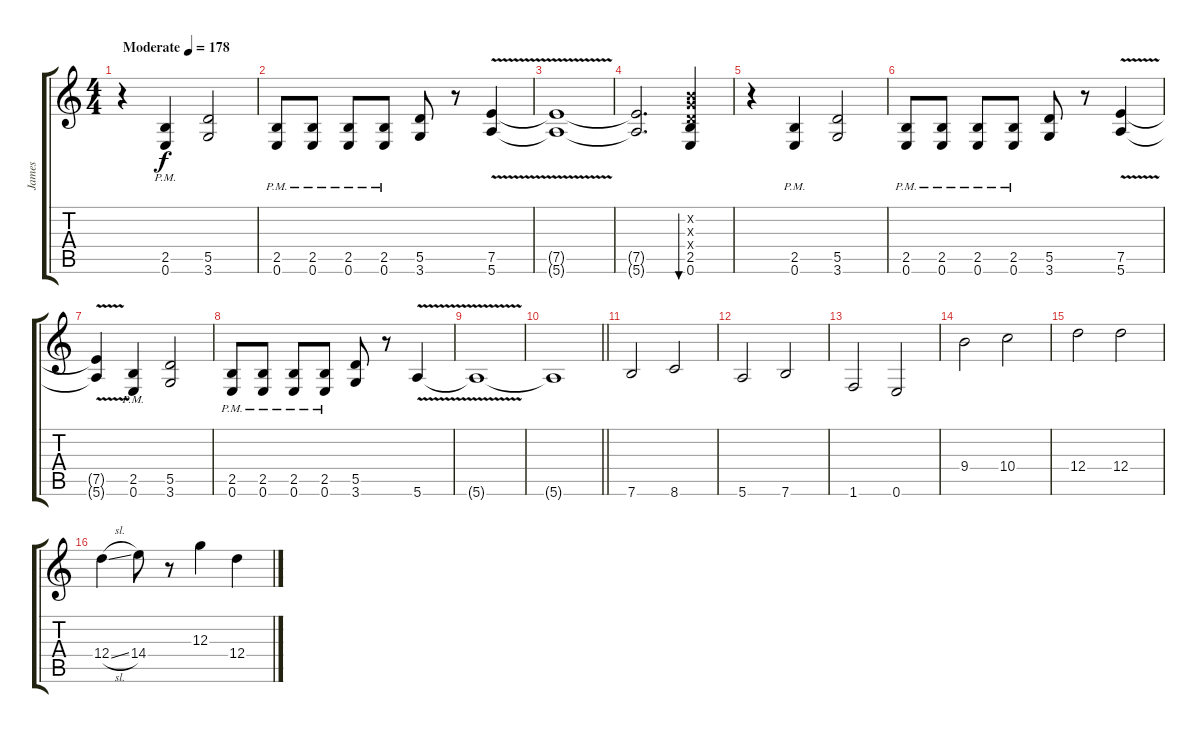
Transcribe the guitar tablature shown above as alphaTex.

\track ("James" "James") {instrument distortionguitar}
\staff {score tabs}
\tuning (E4 B3 G3 D3 A2 E2) {hide}
\ts (4 4)
\tempo (178 "Moderate")
\clef g2
\ks c
r.4{dy f instrument distortionguitar} (2.5{pm} 0.6{pm}).4 (5.5 3.6).2 |
(2.5{pm} 0.6{pm}).8 (2.5{pm} 0.6{pm}).8 (2.5{pm} 0.6{pm}).8 (2.5{pm} 0.6{pm}).8 (5.5 3.6).8 r.8 (7.5{v} 5.6{v}).4 |
(7.5{t} 5.6{t}).1 |
(7.5{t} 5.6{t}).2{d} (0.2{x} 0.3{x} 0.4{x} 2.5 0.6).4{bu 60} |
r.4 (2.5{pm} 0.6{pm}).4 (5.5 3.6).2 |
(2.5{pm} 0.6{pm}).8 (2.5{pm} 0.6{pm}).8 (2.5{pm} 0.6{pm}).8 (2.5{pm} 0.6{pm}).8 (5.5 3.6).8 r.8 (7.5{v} 5.6{v}).4 |
(7.5{t} 5.6{t}).4 (2.5{pm} 0.6{pm}).4 (5.5 3.6).2 |
(2.5{pm} 0.6{pm}).8 (2.5{pm} 0.6{pm}).8 (2.5{pm} 0.6{pm}).8 (2.5{pm} 0.6{pm}).8 (5.5 3.6).8 r.8 5.6{v}.4 |
5.6{t}.1 |
\barLineRight lightlight
5.6{t}.1 |
\section ("" "")
7.6.2 8.6.2 |
5.6.2 7.6.2 |
1.6.2 0.6.2 |
9.4.2 10.4.2 |
12.4.2 12.4.2 |
12.4{sl}.4 14.4.8 r.8 12.3.4 12.4.4
